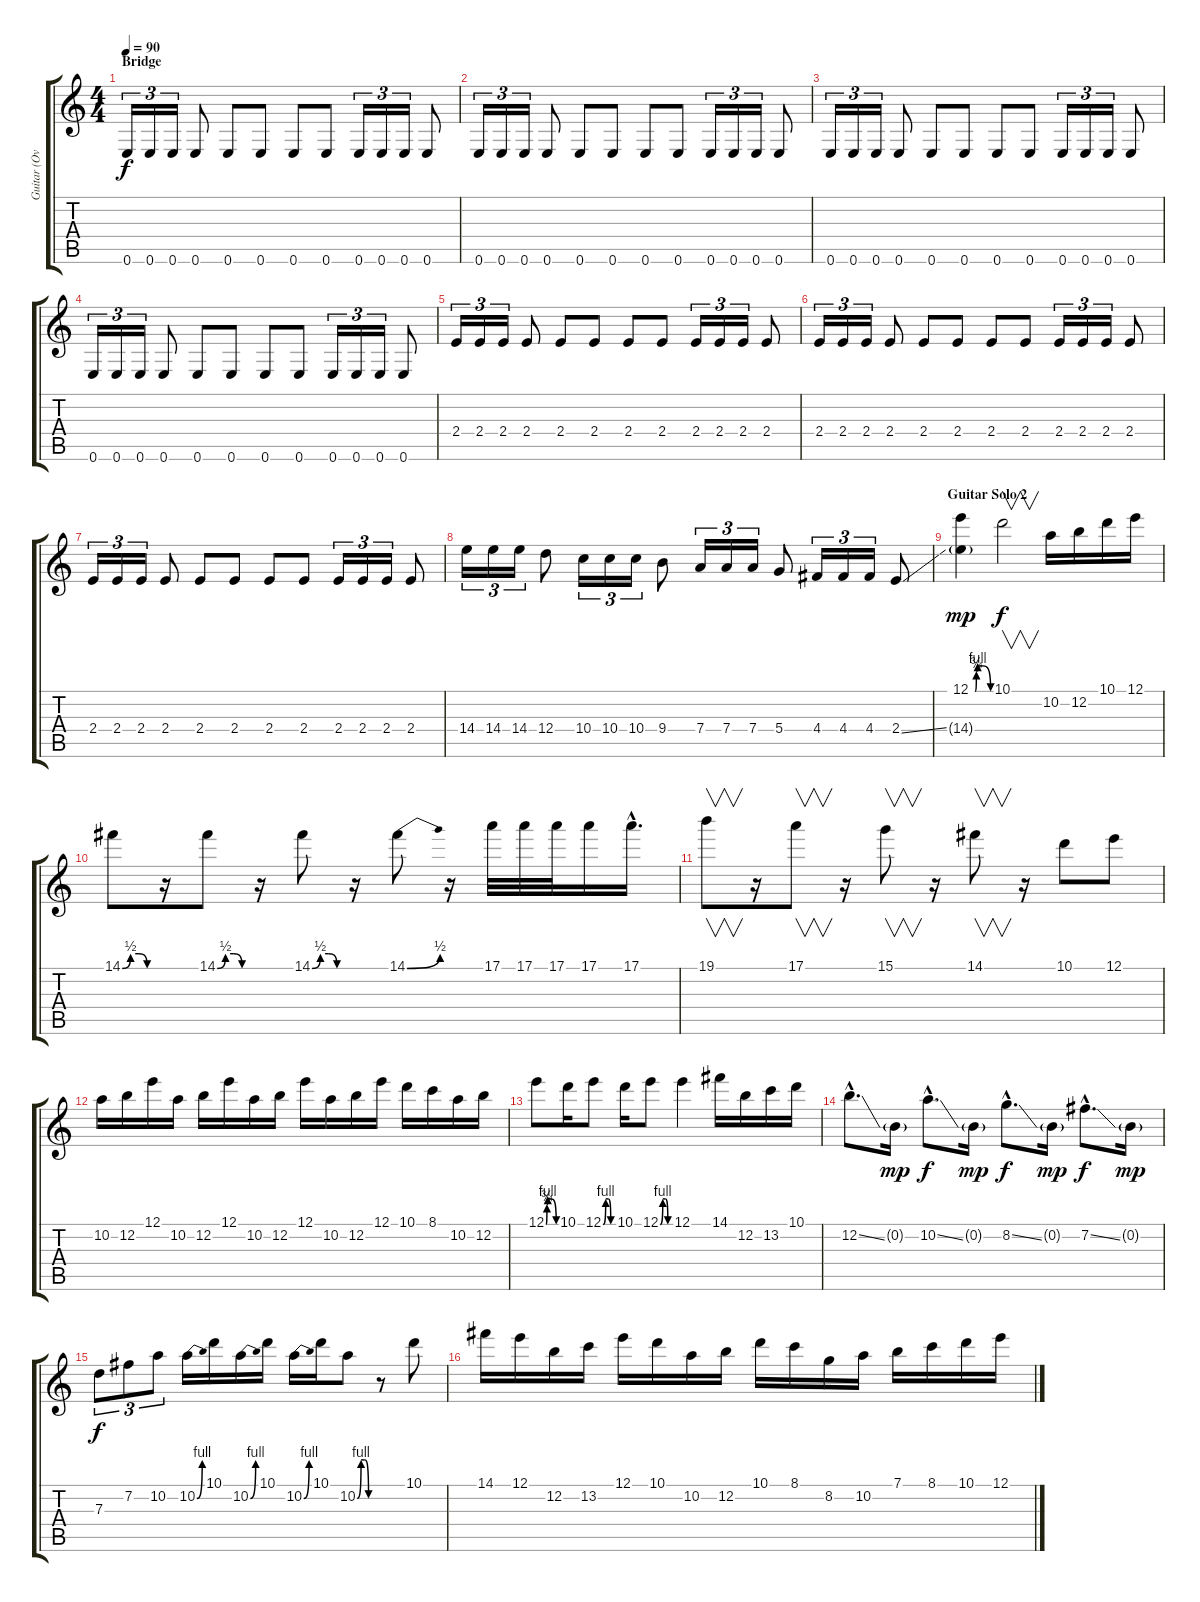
\track ("Guitar (Overdrive)" "Guitar (Ov") {instrument overdrivenguitar}
\staff {score tabs}
\tuning (E4 B3 G3 D3 A2 E2) {hide}
\ts (4 4)
\section ("" "Bridge")
\tempo 90
\clef g2
\ks c
0.6.16{tu (3 2) dy f} 0.6.16{tu (3 2)} 0.6.16{tu (3 2)} 0.6.8 0.6.8 0.6.8 0.6.8 0.6.8 0.6.16{tu (3 2)} 0.6.16{tu (3 2)} 0.6.16{tu (3 2)} 0.6.8 |
0.6.16{tu (3 2)} 0.6.16{tu (3 2)} 0.6.16{tu (3 2)} 0.6.8 0.6.8 0.6.8 0.6.8 0.6.8 0.6.16{tu (3 2)} 0.6.16{tu (3 2)} 0.6.16{tu (3 2)} 0.6.8 |
0.6.16{tu (3 2)} 0.6.16{tu (3 2)} 0.6.16{tu (3 2)} 0.6.8 0.6.8 0.6.8 0.6.8 0.6.8 0.6.16{tu (3 2)} 0.6.16{tu (3 2)} 0.6.16{tu (3 2)} 0.6.8 |
0.6.16{tu (3 2)} 0.6.16{tu (3 2)} 0.6.16{tu (3 2)} 0.6.8 0.6.8 0.6.8 0.6.8 0.6.8 0.6.16{tu (3 2)} 0.6.16{tu (3 2)} 0.6.16{tu (3 2)} 0.6.8 |
2.4.16{tu (3 2)} 2.4.16{tu (3 2)} 2.4.16{tu (3 2)} 2.4.8 2.4.8 2.4.8 2.4.8 2.4.8 2.4.16{tu (3 2)} 2.4.16{tu (3 2)} 2.4.16{tu (3 2)} 2.4.8 |
2.4.16{tu (3 2)} 2.4.16{tu (3 2)} 2.4.16{tu (3 2)} 2.4.8 2.4.8 2.4.8 2.4.8 2.4.8 2.4.16{tu (3 2)} 2.4.16{tu (3 2)} 2.4.16{tu (3 2)} 2.4.8 |
2.4.16{tu (3 2)} 2.4.16{tu (3 2)} 2.4.16{tu (3 2)} 2.4.8 2.4.8 2.4.8 2.4.8 2.4.8 2.4.16{tu (3 2)} 2.4.16{tu (3 2)} 2.4.16{tu (3 2)} 2.4.8 |
14.4.16{tu (3 2)} 14.4.16{tu (3 2)} 14.4.16{tu (3 2)} 12.4.8 10.4.16{tu (3 2)} 10.4.16{tu (3 2)} 10.4.16{tu (3 2)} 9.4.8 7.4.16{tu (3 2)} 7.4.16{tu (3 2)} 7.4.16{tu (3 2)} 5.4.8 4.4.16{tu (3 2)} 4.4.16{tu (3 2)} 4.4.16{tu (3 2)} 2.4{ss}.8 |
\section ("" "Guitar Solo 2")
(12.1{be (custom 0 0 5 3 10 4 15 4 30 4 60 0)} 14.4{g}).4{dy mp} 10.1.2{v dy f} 10.2.16 12.2.16 10.1.16 12.1.16 |
14.1{be (custom 0 0 15 2 30 2 45 0 60 0)}.8 r.16 14.1{be (custom 0 0 15 2 30 2 45 0 60 0)}.8 r.16 14.1{be (custom 0 0 15 2 30 2 45 0 60 0)}.8 r.16 14.1{be (bend 0 0 60 2)}.8 r.16 17.1.32 17.1.32 17.1.32 17.1.16 17.1{hac}.16{d} |
19.1.8{v} r.16 17.1.8{v} r.16 15.1.8{v} r.16 14.1.8{v} r.16 10.1.8 12.1.8 |
10.2.16 12.2.16 12.1.16 10.2.16 12.2.16 12.1.16 10.2.16 12.2.16 12.1.16 10.2.16 12.2.16 12.1.16 10.1.16 8.1.16 10.2.16 12.2.16 |
12.1{be (custom 0 0 5 3 10 4 15 4 30 4 60 0)}.8 10.1.16 12.1{be (custom 0 0 15 4 30 4 45 0 60 0)}.8 10.1.16 12.1{be (custom 0 0 15 4 30 4 45 0 60 0)}.8 12.1.4 14.1.16 12.2.16 13.2.16 10.1.16 |
12.2{ss hac}.8{d} 0.2{g}.16{dy mp} 10.2{ss hac}.8{d dy f} 0.2{g}.16{dy mp} 8.2{ss hac}.8{d dy f} 0.2{g}.16{dy mp} 7.2{ss hac}.8{d dy f} 0.2{g}.16{dy mp} |
7.3.8{tu (3 2) dy f} 7.2.8{tu (3 2)} 10.2.8{tu (3 2)} 10.2{be (bend 0 0 60 4)}.16 10.1.16 10.2{be (bend 0 0 60 4)}.16 10.1.16 10.2{be (bend 0 0 60 4)}.16 10.1.16 10.2{be (custom 0 0 15 4 30 4 45 0 60 0)}.8 r.8 10.1.8 |
14.1.16 12.1.16 12.2.16 13.2.16 12.1.16 10.1.16 10.2.16 12.2.16 10.1.16 8.1.16 8.2.16 10.2.16 7.1.16 8.1.16 10.1.16 12.1.16
